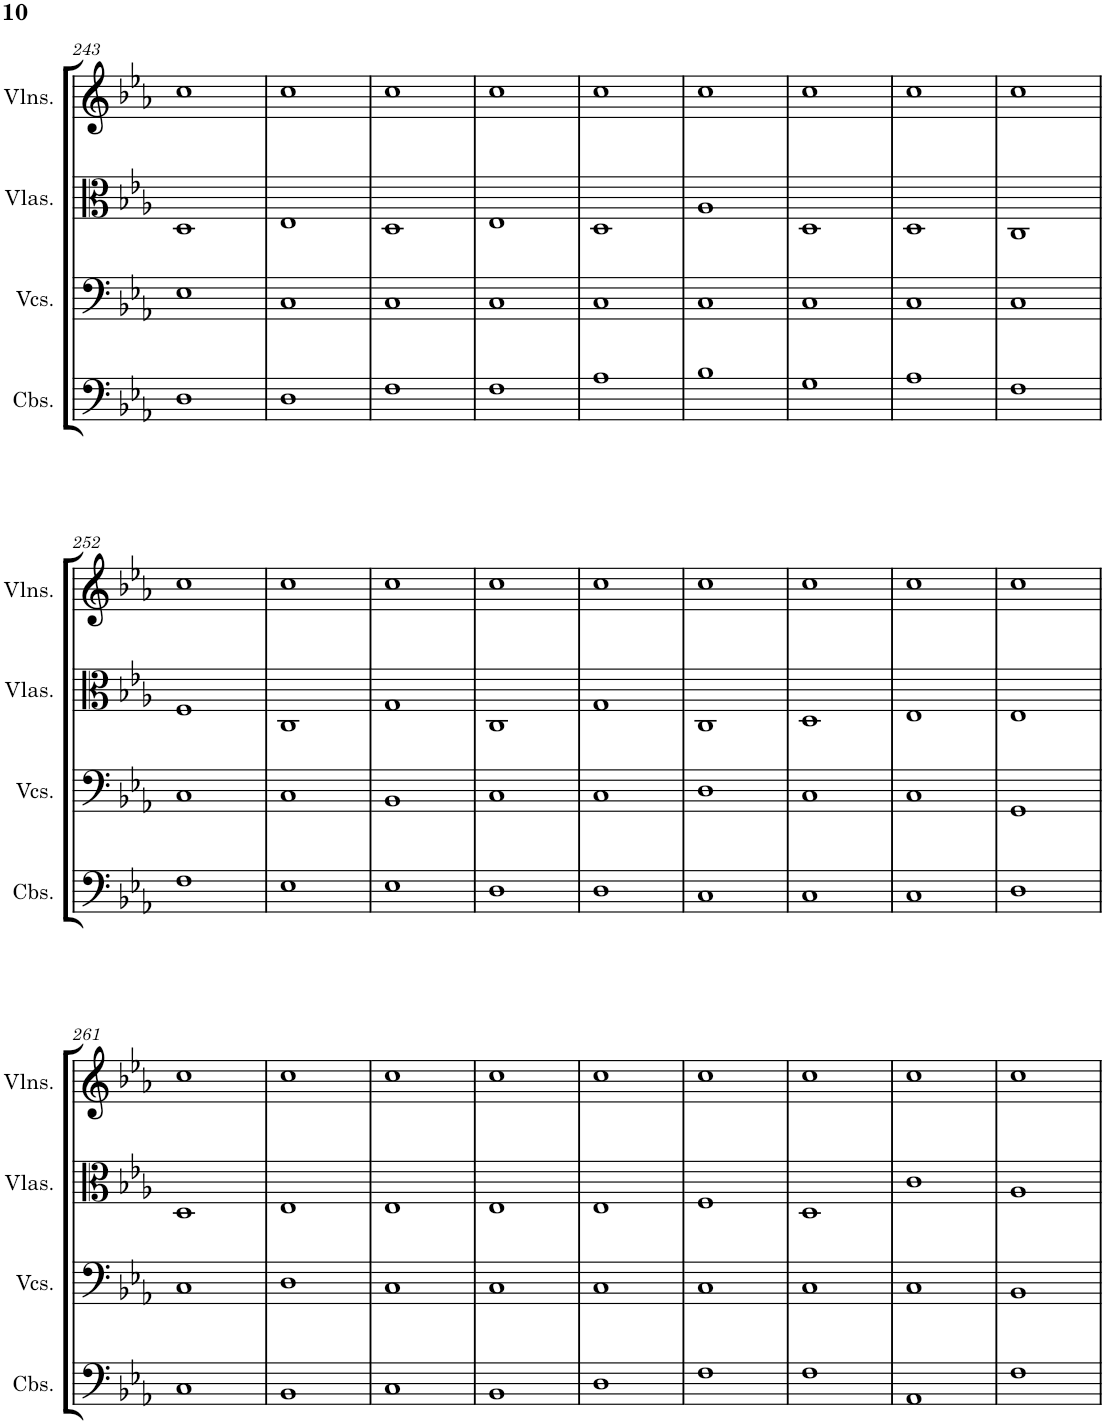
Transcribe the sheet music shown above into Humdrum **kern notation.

**kern	**kern	**kern	**kern
*part4	*part3	*part2	*part1
*staff4	*staff3	*staff2	*staff1
*I"Contrabasses	*I"Violoncellos	*I"Violas	*I"Violins
*I'Cbs.	*I'Vcs.	*I'Vlas.	*I'Vlns.
!!LO:PB:g=z
*clefF4	*clefF4	*clefC3	*clefG2
*Trd7c12	*	*	*
*k[b-e-a-]	*k[b-e-a-]	*k[b-e-a-]	*k[b-e-a-]
*M4/4	*M4/4	*M4/4	*M4/4
=243	=243	=243	=243
1D	1E-	1D	1cc
=244	=244	=244	=244
1D	1C	1E-	1cc
=245	=245	=245	=245
1F	1C	1D	1cc
=246	=246	=246	=246
1F	1C	1E-	1cc
=247	=247	=247	=247
1A-	1C	1D	1cc
=248	=248	=248	=248
1B-	1C	1A-	1cc
=249	=249	=249	=249
1G	1C	1D	1cc
=250	=250	=250	=250
1A-	1C	1D	1cc
=251	=251	=251	=251
1F	1C	1C	1cc
!!LO:LB:g=z
=252	=252	=252	=252
1F	1C	1F	1cc
=253	=253	=253	=253
1E-	1C	1C	1cc
=254	=254	=254	=254
1E-	1BB-	1G	1cc
=255	=255	=255	=255
1D	1C	1C	1cc
=256	=256	=256	=256
1D	1C	1G	1cc
=257	=257	=257	=257
1C	1D	1C	1cc
=258	=258	=258	=258
1C	1C	1D	1cc
=259	=259	=259	=259
1C	1C	1E-	1cc
=260	=260	=260	=260
1D	1GG	1E-	1cc
!!LO:LB:g=z
=261	=261	=261	=261
1C	1C	1D	1cc
=262	=262	=262	=262
1BB-	1D	1E-	1cc
=263	=263	=263	=263
1C	1C	1E-	1cc
=264	=264	=264	=264
1BB-	1C	1E-	1cc
=265	=265	=265	=265
1D	1C	1E-	1cc
=266	=266	=266	=266
1F	1C	1F	1cc
=267	=267	=267	=267
1F	1C	1D	1cc
=268	=268	=268	=268
1AA-	1C	1c	1cc
=269	=269	=269	=269
1F	1BB-	1A-	1cc
=	=	=	=
*-	*-	*-	*-
